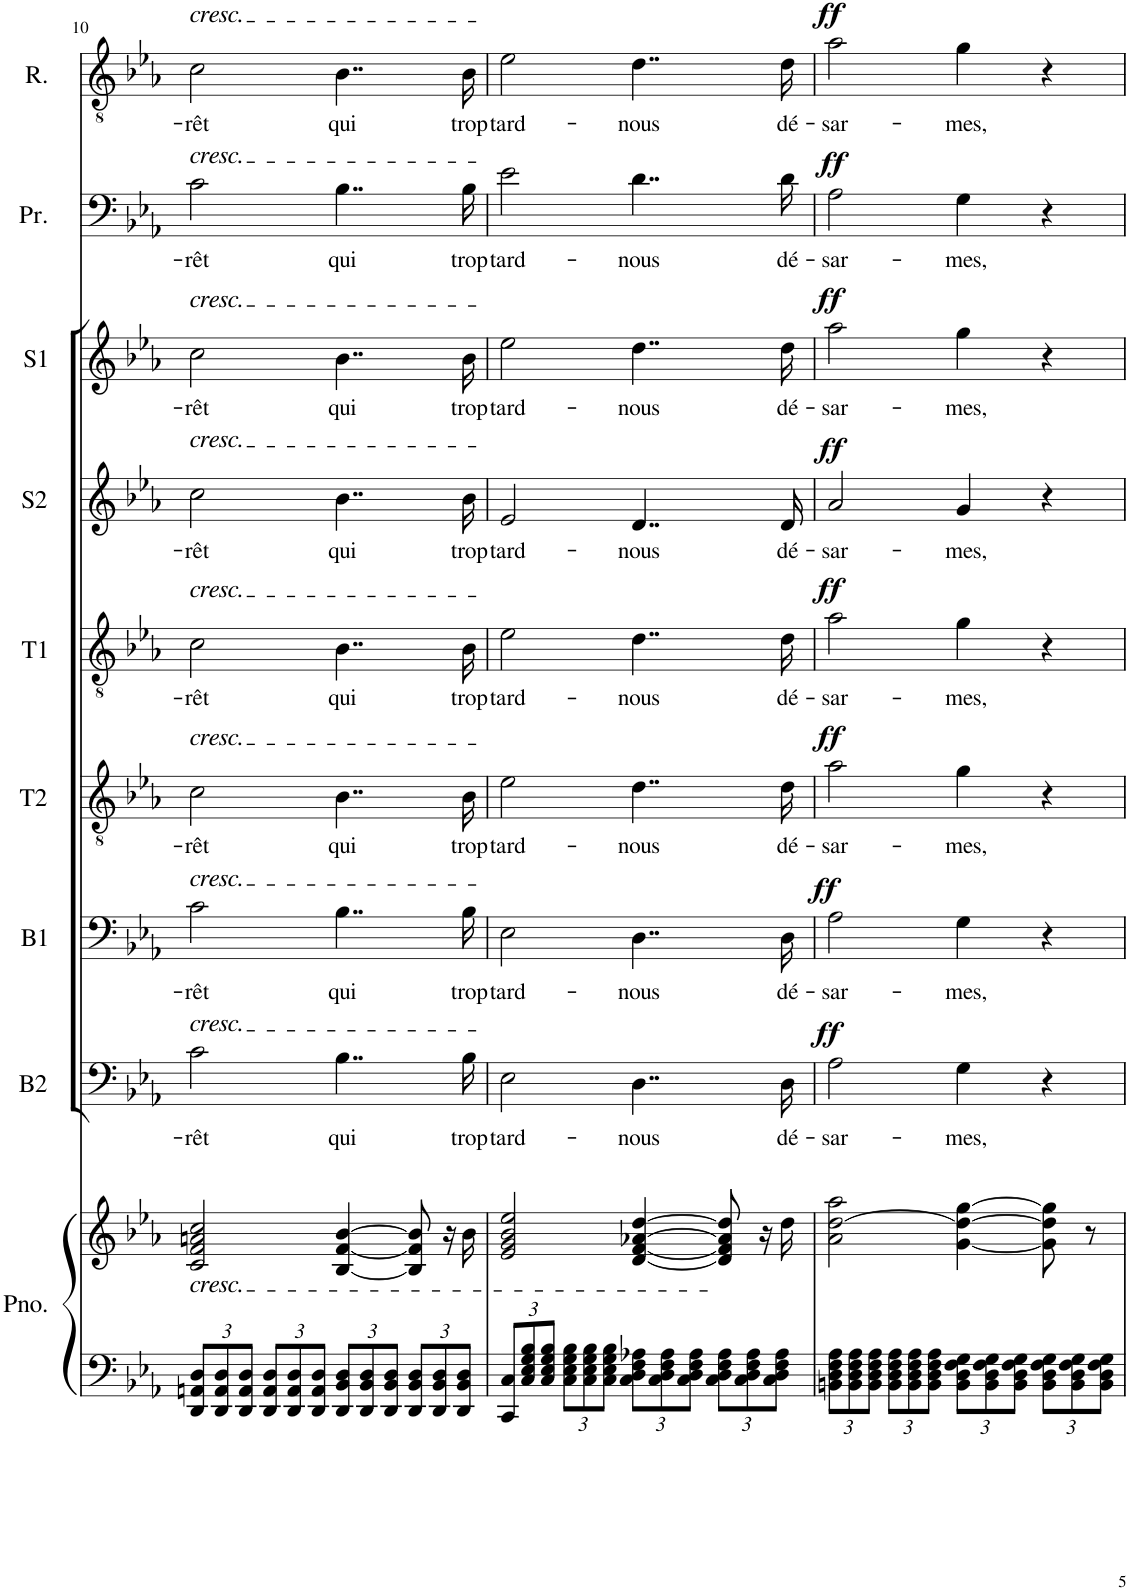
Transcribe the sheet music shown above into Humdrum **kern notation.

**kern	**kern	**kern	**text	**dynam	**kern	**text	**dynam	**kern	**text	**dynam	**kern	**text	**dynam	**kern	**text	**dynam	**kern	**text	**dynam	**kern	**text	**dynam	**kern	**text	**dynam
*part9	*part9	*part8	*part8	*part8	*part7	*part7	*part7	*part6	*part6	*part6	*part5	*part5	*part5	*part4	*part4	*part4	*part3	*part3	*part3	*part2	*part2	*part2	*part1	*part1	*part1
*staff10	*staff9	*staff8	*staff8	*staff8	*staff7	*staff7	*staff7	*staff6	*staff6	*staff6	*staff5	*staff5	*staff5	*staff4	*staff4	*staff4	*staff3	*staff3	*staff3	*staff2	*staff2	*staff2	*staff1	*staff1	*staff1
*I"Piano	*	*I"Basse 2	*	*	*I"Basse 1	*	*	*I"Tenor 2	*	*	*I"Tenor 1	*	*	*I"Soprano 2	*	*	*I"Soprano 1	*	*	*I"Prince	*	*	*I"Roméo	*	*
*I'Pno.	*	*I'B2	*	*	*I'B1	*	*	*I'T2	*	*	*I'T1	*	*	*I'S2	*	*	*I'S1	*	*	*I'Pr.	*	*	*I'R.	*	*
!!LO:PB:g=z
*clefF4	*clefG2	*clefF4	*	*	*clefF4	*	*	*clefGv2	*	*	*clefGv2	*	*	*clefG2	*	*	*clefG2	*	*	*clefF4	*	*	*clefGv2	*	*
*k[b-e-a-]	*k[b-e-a-]	*k[b-e-a-]	*	*	*k[b-e-a-]	*	*	*k[b-e-a-]	*	*	*k[b-e-a-]	*	*	*k[b-e-a-]	*	*	*k[b-e-a-]	*	*	*k[b-e-a-]	*	*	*k[b-e-a-]	*	*
*M4/4	*M4/4	*M4/4	*	*	*M4/4	*	*	*M4/4	*	*	*M4/4	*	*	*M4/4	*	*	*M4/4	*	*	*M4/4	*	*	*M4/4	*	*
*Xbrackettup	*	*	*	*	*	*	*	*	*	*	*	*	*	*	*	*	*	*	*	*	*	*	*	*	*
=10	=10	=10	=10	=10	=10	=10	=10	=10	=10	=10	=10	=10	=10	=10	=10	=10	=10	=10	=10	=10	=10	=10	=10	=10	=10
!	!	!	!	!	!	!	!	!	!	!	!	!	!	!	!	!	!	!	!	!	!	!	!LO:TX:a:i:t=cresc.	!	!
!	!	!	!	!	!	!	!	!	!	!	!	!	!	!	!	!	!	!	!	!LO:TX:a:i:t=cresc.	!	!	!	!	!
!	!	!	!	!	!	!	!	!	!	!	!	!	!	!	!	!	!LO:TX:a:i:t=cresc.	!	!	!	!	!	!	!	!
!	!	!	!	!	!	!	!	!	!	!	!	!	!	!LO:TX:a:i:t=cresc.	!	!	!	!	!	!	!	!	!	!	!
!	!	!	!	!	!	!	!	!	!	!	!LO:TX:a:i:t=cresc.	!	!	!	!	!	!	!	!	!	!	!	!	!	!
!	!	!	!	!	!	!	!	!LO:TX:a:i:t=cresc.	!	!	!	!	!	!	!	!	!	!	!	!	!	!	!	!	!
!	!	!	!	!	!LO:TX:a:i:t=cresc.	!	!	!	!	!	!	!	!	!	!	!	!	!	!	!	!	!	!	!	!
!	!	!LO:TX:a:i:t=cresc.	!	!	!	!	!	!	!	!	!	!	!	!	!	!	!	!	!	!	!	!	!	!	!
!	!LO:TX:b:i:t=cresc.	!	!	!	!	!	!	!	!	!	!	!	!	!	!	!	!	!	!	!	!	!	!	!	!
!	!	!	!LO:LY:b	!	!	!LO:LY:b	!	!	!LO:LY:b	!	!	!LO:LY:b	!	!	!LO:LY:b	!	!	!LO:LY:b	!	!	!LO:LY:b	!	!	!LO:LY:b	!
12DD/ 12AAn/ 12D/L	2c/ 2f/ 2an/ 2cc/	2c\	-rêt	.	2c\	-rêt	.	2c\	-rêt	.	2c\	-rêt	.	2cc\	-rêt	.	2cc\	-rêt	.	2c\	-rêt	.	2c\	-rêt	.
12DD/ 12AA/ 12D/	.	.	.	.	.	.	.	.	.	.	.	.	.	.	.	.	.	.	.	.	.	.	.	.	.
12DD/ 12AA/ 12D/J	.	.	.	.	.	.	.	.	.	.	.	.	.	.	.	.	.	.	.	.	.	.	.	.	.
12DD/ 12AA/ 12D/L	.	.	.	.	.	.	.	.	.	.	.	.	.	.	.	.	.	.	.	.	.	.	.	.	.
12DD/ 12AA/ 12D/	.	.	.	.	.	.	.	.	.	.	.	.	.	.	.	.	.	.	.	.	.	.	.	.	.
12DD/ 12AA/ 12D/J	.	.	.	.	.	.	.	.	.	.	.	.	.	.	.	.	.	.	.	.	.	.	.	.	.
!	!	!	!LO:LY:b	!	!	!LO:LY:b	!	!	!LO:LY:b	!	!	!LO:LY:b	!	!	!LO:LY:b	!	!	!LO:LY:b	!	!	!LO:LY:b	!	!	!LO:LY:b	!
12DD/ 12BB-/ 12D/L	[4B-/ [4f/ [4b-/	4..B-\	qui	.	4..B-\	qui	.	4..B-\	qui	.	4..B-\	qui	.	4..b-\	qui	.	4..b-\	qui	.	4..B-\	qui	.	4..B-\	qui	.
12DD/ 12BB-/ 12D/	.	.	.	.	.	.	.	.	.	.	.	.	.	.	.	.	.	.	.	.	.	.	.	.	.
12DD/ 12BB-/ 12D/J	.	.	.	.	.	.	.	.	.	.	.	.	.	.	.	.	.	.	.	.	.	.	.	.	.
12DD/ 12BB-/ 12D/L	8B-/] 8f/] 8b-/]	.	.	.	.	.	.	.	.	.	.	.	.	.	.	.	.	.	.	.	.	.	.	.	.
12DD/ 12BB-/ 12D/	.	.	.	.	.	.	.	.	.	.	.	.	.	.	.	.	.	.	.	.	.	.	.	.	.
.	16r	.	.	.	.	.	.	.	.	.	.	.	.	.	.	.	.	.	.	.	.	.	.	.	.
12DD/ 12BB-/ 12D/J	.	.	.	.	.	.	.	.	.	.	.	.	.	.	.	.	.	.	.	.	.	.	.	.	.
!	!	!	!LO:LY:b	!	!	!LO:LY:b	!	!	!LO:LY:b	!	!	!LO:LY:b	!	!	!LO:LY:b	!	!	!LO:LY:b	!	!	!LO:LY:b	!	!	!LO:LY:b	!
.	16b-\	16B-\	trop	.	16B-\	trop	.	16B-\	trop	.	16B-\	trop	.	16b-\	trop	.	16b-\	trop	.	16B-\	trop	.	16B-\	trop	.
=11	=11	=11	=11	=11	=11	=11	=11	=11	=11	=11	=11	=11	=11	=11	=11	=11	=11	=11	=11	=11	=11	=11	=11	=11	=11
!	!	!	!LO:LY:b	!	!	!LO:LY:b	!	!	!LO:LY:b	!	!	!LO:LY:b	!	!	!LO:LY:b	!	!	!LO:LY:b	!	!	!LO:LY:b	!	!	!LO:LY:b	!
12CC/ 12C/L	2e-/ 2g/ 2b-/ 2ee-/	2E-\	tard-	.	2E-\	tard-	.	2e-\	tard-	.	2e-\	tard-	.	2e-/	tard-	.	2ee-\	tard-	.	2e-\	tard-	.	2e-\	tard-	.
12C/ 12E-/ 12G/ 12B-/	.	.	.	.	.	.	.	.	.	.	.	.	.	.	.	.	.	.	.	.	.	.	.	.	.
12C/ 12E-/ 12G/ 12B-/J	.	.	.	.	.	.	.	.	.	.	.	.	.	.	.	.	.	.	.	.	.	.	.	.	.
12C\ 12E-\ 12G\ 12B-\L	.	.	.	.	.	.	.	.	.	.	.	.	.	.	.	.	.	.	.	.	.	.	.	.	.
12C\ 12E-\ 12G\ 12B-\	.	.	.	.	.	.	.	.	.	.	.	.	.	.	.	.	.	.	.	.	.	.	.	.	.
12C\ 12E-\ 12G\ 12B-\J	.	.	.	.	.	.	.	.	.	.	.	.	.	.	.	.	.	.	.	.	.	.	.	.	.
!	!	!	!LO:LY:b	!	!	!LO:LY:b	!	!	!LO:LY:b	!	!	!LO:LY:b	!	!	!LO:LY:b	!	!	!LO:LY:b	!	!	!LO:LY:b	!	!	!LO:LY:b	!
12C\ 12D\ 12F\ 12A-X\L	[4d/ [4f/ [4a-X/ [4dd/	4..D\	-nous	.	4..D\	-nous	.	4..d\	-nous	.	4..d\	-nous	.	4..d/	-nous	.	4..dd\	-nous	.	4..d\	-nous	.	4..d\	-nous	.
12C\ 12D\ 12F\ 12A-\	.	.	.	.	.	.	.	.	.	.	.	.	.	.	.	.	.	.	.	.	.	.	.	.	.
12C\ 12D\ 12F\ 12A-\J	.	.	.	.	.	.	.	.	.	.	.	.	.	.	.	.	.	.	.	.	.	.	.	.	.
12C\ 12D\ 12F\ 12A-\L	8d/] 8f/] 8a-/] 8dd/]	.	.	.	.	.	.	.	.	.	.	.	.	.	.	.	.	.	.	.	.	.	.	.	.
12C\ 12D\ 12F\ 12A-\	.	.	.	.	.	.	.	.	.	.	.	.	.	.	.	.	.	.	.	.	.	.	.	.	.
.	16r	.	.	.	.	.	.	.	.	.	.	.	.	.	.	.	.	.	.	.	.	.	.	.	.
12C\ 12D\ 12F\ 12A-\J	.	.	.	.	.	.	.	.	.	.	.	.	.	.	.	.	.	.	.	.	.	.	.	.	.
!	!	!	!LO:LY:b	!	!	!LO:LY:b	!	!	!LO:LY:b	!	!	!LO:LY:b	!	!	!LO:LY:b	!	!	!LO:LY:b	!	!	!LO:LY:b	!	!	!LO:LY:b	!
.	16dd\	16D\	dé-	.	16D\	dé-	.	16d\	dé-	.	16d\	dé-	.	16d/	dé-	.	16dd\	dé-	.	16d\	dé-	.	16d\	dé-	.
=12	=12	=12	=12	=12	=12	=12	=12	=12	=12	=12	=12	=12	=12	=12	=12	=12	=12	=12	=12	=12	=12	=12	=12	=12	=12
!	!	!	!LO:LY:b	!LO:DY:a	!	!LO:LY:b	!LO:DY:a	!	!LO:LY:b	!LO:DY:a	!	!LO:LY:b	!LO:DY:a	!	!LO:LY:b	!LO:DY:a	!	!LO:LY:b	!LO:DY:a	!	!LO:LY:b	!LO:DY:a	!	!LO:LY:b	!LO:DY:a
12BBn\ 12D\ 12F\ 12A-\L	2a-\ [2dd\ 2aa-\	2A-\	-sar-	ff	2A-\	-sar-	ff	2a-\	-sar-	ff	2a-\	-sar-	ff	2a-/	-sar-	ff	2aa-\	-sar-	ff	2A-\	-sar-	ff	2a-\	-sar-	ff
12BB\ 12D\ 12F\ 12A-\	.	.	.	.	.	.	.	.	.	.	.	.	.	.	.	.	.	.	.	.	.	.	.	.	.
12BB\ 12D\ 12F\ 12A-\J	.	.	.	.	.	.	.	.	.	.	.	.	.	.	.	.	.	.	.	.	.	.	.	.	.
12BB\ 12D\ 12F\ 12A-\L	.	.	.	.	.	.	.	.	.	.	.	.	.	.	.	.	.	.	.	.	.	.	.	.	.
12BB\ 12D\ 12F\ 12A-\	.	.	.	.	.	.	.	.	.	.	.	.	.	.	.	.	.	.	.	.	.	.	.	.	.
12BB\ 12D\ 12F\ 12A-\J	.	.	.	.	.	.	.	.	.	.	.	.	.	.	.	.	.	.	.	.	.	.	.	.	.
!	!	!	!LO:LY:b	!	!	!LO:LY:b	!	!	!LO:LY:b	!	!	!LO:LY:b	!	!	!LO:LY:b	!	!	!LO:LY:b	!	!	!LO:LY:b	!	!	!LO:LY:b	!
12BB\ 12D\ 12F\ 12G\L	[4g\ 4dd\_ [4gg\	4G\	-mes,	.	4G\	-mes,	.	4g\	-mes,	.	4g\	-mes,	.	4g/	-mes,	.	4gg\	-mes,	.	4G\	-mes,	.	4g\	-mes,	.
12BB\ 12D\ 12F\ 12G\	.	.	.	.	.	.	.	.	.	.	.	.	.	.	.	.	.	.	.	.	.	.	.	.	.
12BB\ 12D\ 12F\ 12G\J	.	.	.	.	.	.	.	.	.	.	.	.	.	.	.	.	.	.	.	.	.	.	.	.	.
12BB\ 12D\ 12F\ 12G\L	8g\] 8dd\] 8gg\]	4r	.	.	4r	.	.	4r	.	.	4r	.	.	4r	.	.	4r	.	.	4r	.	.	4r	.	.
12BB\ 12D\ 12F\ 12G\	.	.	.	.	.	.	.	.	.	.	.	.	.	.	.	.	.	.	.	.	.	.	.	.	.
.	8r	.	.	.	.	.	.	.	.	.	.	.	.	.	.	.	.	.	.	.	.	.	.	.	.
12BB\ 12D\ 12F\ 12G\J	.	.	.	.	.	.	.	.	.	.	.	.	.	.	.	.	.	.	.	.	.	.	.	.	.
=	=	=	=	=	=	=	=	=	=	=	=	=	=	=	=	=	=	=	=	=	=	=	=	=	=
*-	*-	*-	*-	*-	*-	*-	*-	*-	*-	*-	*-	*-	*-	*-	*-	*-	*-	*-	*-	*-	*-	*-	*-	*-	*-
